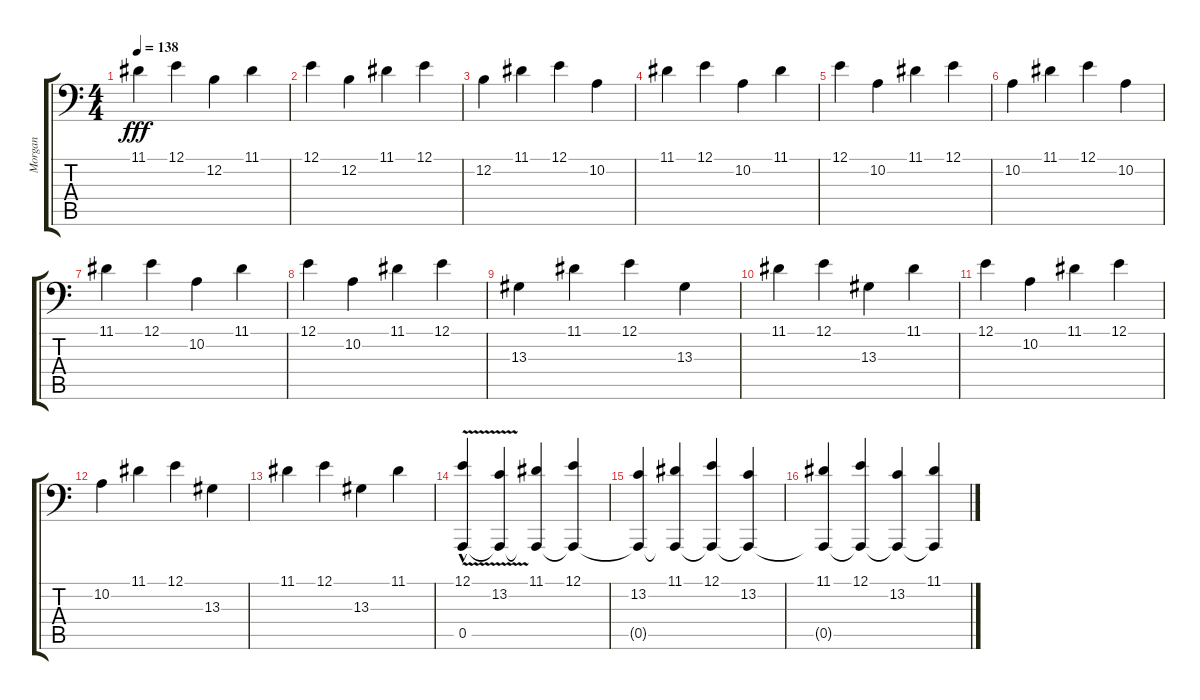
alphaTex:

\track ("Morgan" "Morgan") {instrument harpsichord}
\staff {score tabs}
\tuning (E3 B2 G2 D2 A1 C1) {hide}
\ts (4 4)
\tempo 138
\clef f4
\ks c
11.1.4{dy fff} 12.1.4 12.2.4 11.1.4 |
12.1.4 12.2.4 11.1.4 12.1.4 |
12.2.4 11.1.4 12.1.4 10.2.4 |
11.1.4 12.1.4 10.2.4 11.1.4 |
12.1.4 10.2.4 11.1.4 12.1.4 |
10.2.4 11.1.4 12.1.4 10.2.4 |
11.1.4 12.1.4 10.2.4 11.1.4 |
12.1.4 10.2.4 11.1.4 12.1.4 |
13.3.4 11.1.4 12.1.4 13.3.4 |
11.1.4 12.1.4 13.3.4 11.1.4 |
12.1.4 10.2.4 11.1.4 12.1.4 |
10.2.4 11.1.4 12.1.4 13.3.4 |
11.1.4 12.1.4 13.3.4 11.1.4 |
(12.1 0.5{v hac}).4 (13.2 0.5{t}).4 (11.1 0.5{t}).4 (12.1 0.5{t}).4 |
(13.2 0.5{t}).4 (11.1 0.5{t}).4 (12.1 0.5{t}).4 (13.2 0.5{t}).4 |
(11.1 0.5{t}).4 (12.1 0.5{t}).4 (13.2 0.5{t}).4 (11.1 0.5{t}).4
